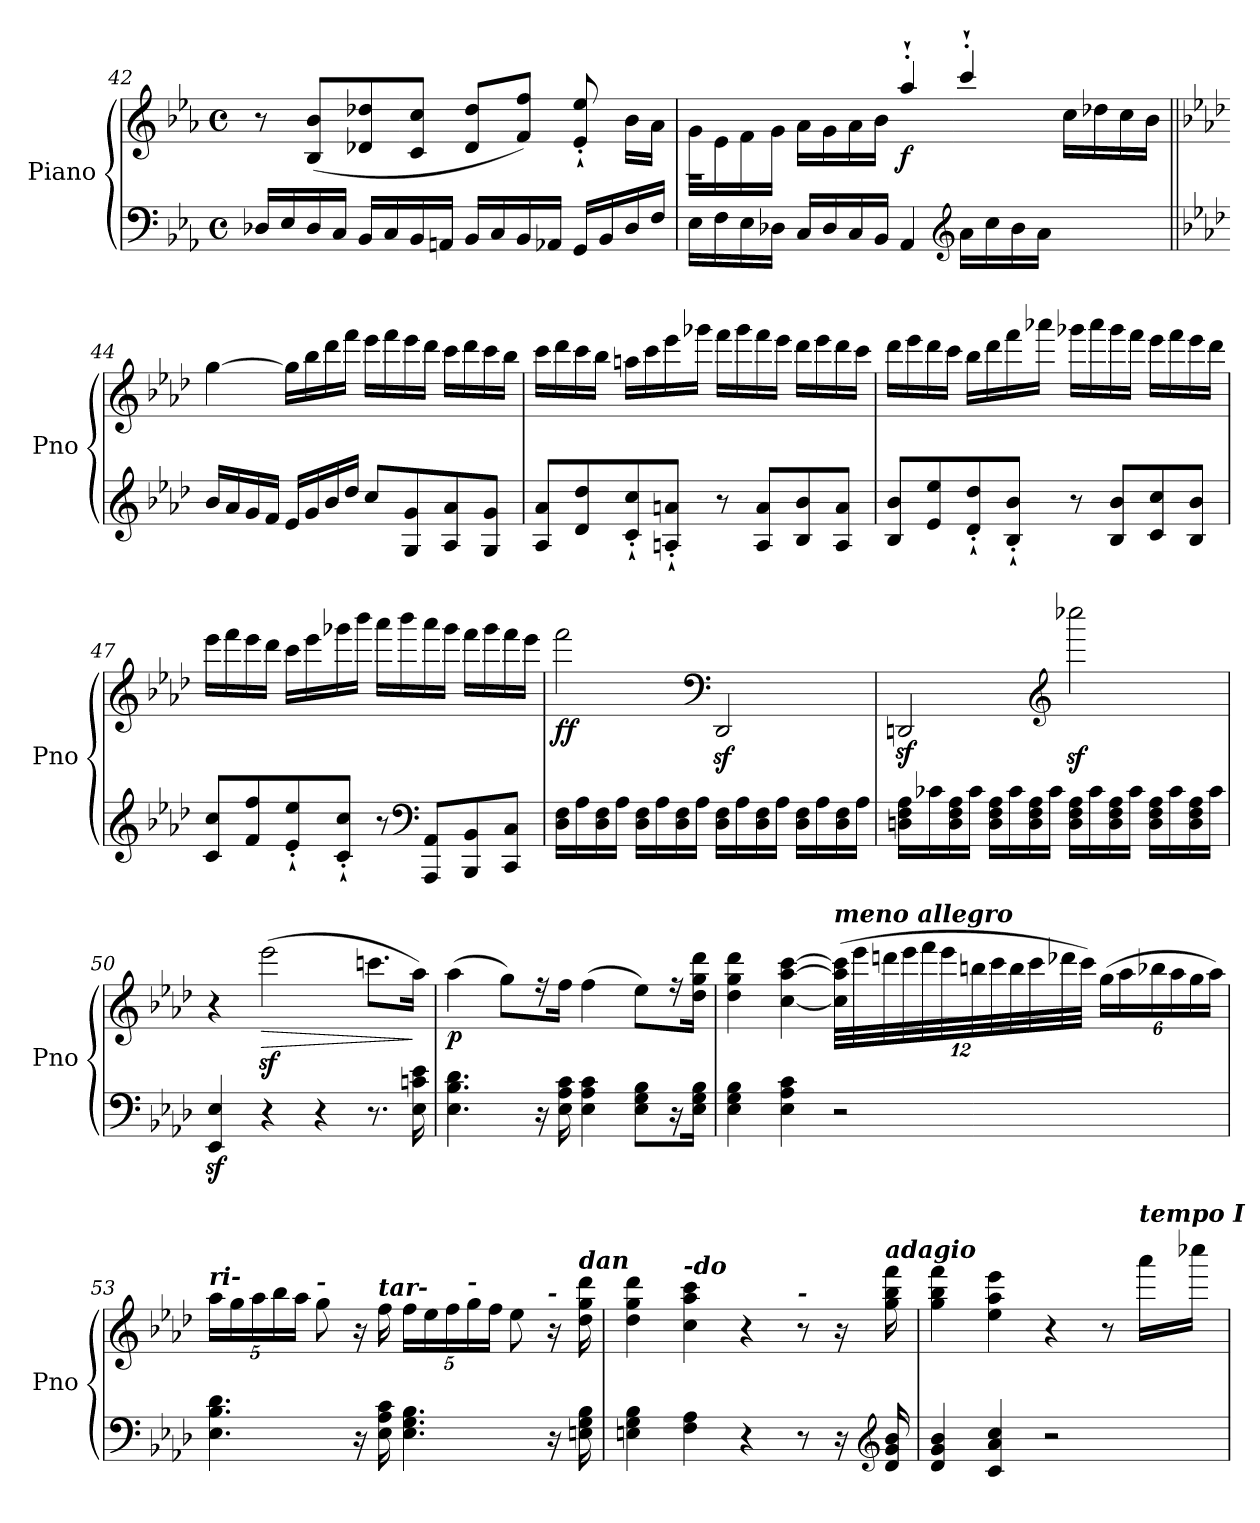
**kern	**kern	**dynam
*part1	*part1	*part1
*staff2	*staff1	*staff1/2
*I"Piano	*	*
*I'Pno	*	*
*clefF4	*clefG2	*
*k[b-e-a-]	*k[b-e-a-]	*
*M4/4	*M4/4	*
*met(c)	*met(c)	*
=42	=42	=42
16D-X/LL	8r	.
16E-/	.	.
16D-/	(<8B-/ 8b-/L	.
16C/JJ	.	.
16BB-/LL	8d-X/ 8dd-X/	.
16C/	.	.
16BB-/	8c/ 8cc/J	.
16AAn/JJ	.	.
16BB-/LL	8d-/ 8dd-/L	.
16C/	.	.
16BB-/	8f/ 8ff/J)	.
16AA-X/JJ	.	.
16GG/LL	8e-/'` 8ee-/'`	.
16BB-/	.	.
16D-/	16b-\LL	.
16F/JJ	16a-\JJ	.
!!LO:LB:g=z
=43	=43	=43
*	*^	*
16E-\LL	16g\LL	1r	.
16F\	16e-\	.	.
16E-\	16f\	.	.
16D-X\JJ	16g\JJ	.	.
16C/LL	16a-\LL	.	.
16D-/	16g\	.	.
16C/	16a-\	.	.
16BB-/JJ	16b-\JJ	.	.
!	!	!	!LO:DY:b
4AA-/	4aa-'`/	.	f
*clefG2	*	*	*
16a-\LL	4ccc'`/	.	.
16cc\	.	.	.
16b-\	.	.	.
16a-\JJ	.	.	.
4ryy	4ryy	16cc\LL	.
.	.	16dd-X\	.
.	.	16cc\	.
.	.	16b-\JJ	.
*	*v	*v	*
=44||	=44||	=44||
*k[b-e-a-d-]	*k[b-e-a-d-]	*
16b-/LL	[4gg\	.
16a-/	.	.
16g/	.	.
16f/JJ	.	.
16e-/LL	16gg\LL]	.
16g/	16bb-\	.
16b-/	16ddd-\	.
16dd-/JJ	16fff\JJ	.
8cc/L	16eee-\LL	.
.	16fff\	.
8G/ 8g/	16eee-\	.
.	16ddd-\JJ	.
8A-/ 8a-/	16ccc\LL	.
.	16ddd-\	.
8G/ 8g/J	16ccc\	.
.	16bb-\JJ	.
!!LO:LB:g=z
=45	=45	=45
8A-/ 8a-/L	16ccc\LL	.
.	16ddd-\	.
8d-/ 8dd-/	16ccc\	.
.	16bb-\JJ	.
8c/'` 8cc/'`	16aan\LL	.
.	16ccc\	.
8An/'` 8an/'`J	16eee-\	.
.	16ggg-X\JJ	.
8r	16fff\LL	.
.	16ggg-\	.
8A/ 8a/L	16fff\	.
.	16eee-\JJ	.
8B-/ 8b-/	16ddd-\LL	.
.	16eee-\	.
8A/ 8a/J	16ddd-\	.
.	16ccc\JJ	.
!!LO:PB:g=z
=46	=46	=46
8B-/ 8b-/L	16ddd-\LL	.
.	16eee-\	.
8e-/ 8ee-/	16ddd-\	.
.	16ccc\JJ	.
8d-/'` 8dd-/'`	16bb-\LL	.
.	16ddd-\	.
8B-/'` 8b-/'`J	16fff\	.
.	16aaa-X\JJ	.
8r	16ggg-X\LL	.
.	16aaa-\	.
8B-/ 8b-/L	16ggg-\	.
.	16fff\JJ	.
8c/ 8cc/	16eee-\LL	.
.	16fff\	.
8B-/ 8b-/J	16eee-\	.
.	16ddd-\JJ	.
=47	=47	=47
8c/ 8cc/L	16eee-\LL	.
.	16fff\	.
8f/ 8ff/	16eee-\	.
.	16ddd-\JJ	.
8e-/'` 8ee-/'`	16ccc\LL	.
.	16eee-\	.
8c/'` 8cc/'`J	16ggg-X\	.
.	16bbb-\JJ	.
8r	16aaa-\LL	.
.	16bbb-\	.
*clefF4	*	*
8AAA-/ 8AA-/L	16aaa-\	.
.	16ggg-\JJ	.
8BBB-/ 8BB-/	16fff\LL	.
.	16ggg-\	.
8CC/ 8C/J	16fff\	.
.	16eee-\JJ	.
!!LO:LB:g=z
=48	=48	=48
!	!	!LO:DY:b
16D-\ 16F\LL	2fff\	ff
16A-\	.	.
16D-\ 16F\	.	.
16A-\JJ	.	.
16D-\ 16F\LL	.	.
16A-\	.	.
16D-\ 16F\	.	.
16A-\JJ	.	.
*	*clefF4	*
16D-\ 16F\LL	2DD-z</	.
16A-\	.	.
16D-\ 16F\	.	.
16A-\JJ	.	.
16D-\ 16F\LL	.	.
16A-\	.	.
16D-\ 16F\	.	.
16A-\JJ	.	.
=49	=49	=49
16Dn\ 16F\ 16A-\LL	2DDnz</	.
16c-X\	.	.
16D\ 16F\ 16A-\	.	.
16c-\JJ	.	.
16D\ 16F\ 16A-\LL	.	.
16c-\	.	.
16D\ 16F\ 16A-\	.	.
16c-\JJ	.	.
*	*clefG2	*
16D\ 16F\ 16A-\LL	2cccc-Xz<\	.
16c-\	.	.
16D\ 16F\ 16A-\	.	.
16c-\JJ	.	.
16D\ 16F\ 16A-\LL	.	.
16c-\	.	.
16D\ 16F\ 16A-\	.	.
16c-\JJ	.	.
=50	=50	=50
4EE-/z< 4E-/z<	4r	.
!	!	!LO:HP:b
4r	(>2eee-z<\	>
4r	.	.
8.r	8.cccn\L	.
16E-\ 16cn\ 16e-\	16aa-\Jk)	]
!!LO:LB:g=z
=51	=51	=51
!	!	!LO:DY:b
4.E-\ 4.B-\ 4.d-\	(>4aa-\	p
.	8gg\L)	.
16r	16r	.
16E-\ 16A-\ 16c\	16ff\Jk	.
4E-\ 4A-\ 4c\	(>4ff\	.
8E-\ 8G\ 8B-\L	8ee-\L)	.
16r	16r	.
16E-\ 16G\ 16B-\Jk	16dd-\ 16gg\ 16ddd-\Jk	.
=52	=52	=52
4E-\ 4G\ 4B-\	4dd-\ 4gg\ 4ddd-\	.
4E-\ 4A-\ 4c\	[4cc\ [4aa-\ [4ccc\	.
*	*Xbrackettup	*
!	!LO:TX:a:Bi:t=meno allegro	!
2r	(>48cc\] 48aa-\] 48ccc\]LLL	.
.	48eee-\	.
.	48dddn\	.
.	48eee-\	.
.	48fff\	.
.	48eee-\	.
.	48bbn\	.
.	48ccc\	.
.	48bb\	.
.	48ccc\	.
.	48ddd-X\	.
.	48ccc\JJJ)	.
.	(>24gg\LL	.
.	24aa-\	.
.	24bb-X\	.
.	24aa-\	.
.	24gg\	.
.	24aa-\JJ)	.
!!LO:LB:g=z
=53	=53	=53
!	!LO:TX:a:Bi:t=ri-	!
4.E-\ 4.B-\ 4.d-\	20aa-\LL	.
.	20gg\	.
.	20aa-\	.
.	20bb-\	.
.	20aa-\JJ	.
!	!LO:TX:a:Bi:t=-	!
.	8gg\	.
16r	16r	.
!	!LO:TX:a:Bi:t=tar-	!
16E-\ 16A-\ 16c\	16ff\	.
4.E-\ 4.G\ 4.B-\	20ff\LL	.
.	20ee-\	.
.	20ff\	.
!	!LO:TX:a:Bi:t=-	!
.	20gg\	.
.	20ff\JJ	.
.	8ee-\	.
!	!LO:TX:a:Bi:t=-	!
16r	16r	.
!	!LO:TX:a:Bi:t=dan	!
16En\ 16G\ 16B-\	16dd-\ 16gg\ 16ddd-\	.
=54	=54	=54
4En\ 4G\ 4B-\	4dd-\ 4gg\ 4ddd-\	.
!	!LO:TX:a:Bi:t=-do	!
4F\ 4A-\	4cc\ 4aa-\ 4ccc\	.
4r	4r	.
!	!LO:TX:a:Bi:t=-	!
8r	8r	.
16r	16r	.
*clefG2	*	*
!	!LO:TX:a:Bi:t=adagio	!
16d-/ 16g/ 16b-/	16gg\ 16bb-\ 16fff\	.
=55	=55	=55
4d-/ 4g/ 4b-/	4gg\ 4bb-\ 4fff\	.
4c/ 4a-/ 4cc/	4ee-\ 4aa-\ 4eee-\	.
2r	4r	.
.	8r	.
!	!LO:TX:a:Bi:t=tempo I	!
.	16aaa-\LL	.
.	16cccc-X\JJ	.
=	=	=
*-	*-	*-
